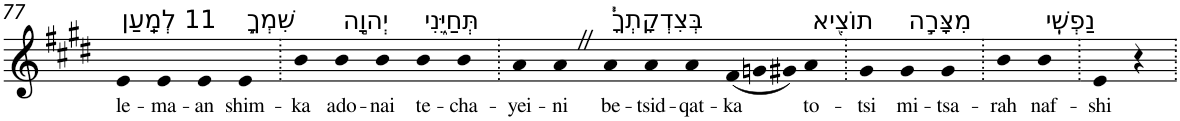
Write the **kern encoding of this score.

**kern	**text
*part1	*part1
*staff1	*staff1
*I"Piano	*
*I'Pno	*
!!LO:PB:g=z
*clefG2	*
*k[f#c#g#d#]	*
*E:	*
=77	=77
!LO:TX:a:t=11 לְמַֽעַן	!
!	!LO:LY:b
4e	le-
!	!LO:LY:b
4e	-ma-
!	!LO:LY:b
4e	-an
!LO:TX:a:t=שִׁמְךָ֣	!
!	!LO:LY:b
4e	shim-
=78.	=78.
!	!LO:LY:b
4b	-ka
!LO:TX:a:t=יְהוָ֣ה	!
!	!LO:LY:b
4b	ado-
!	!LO:LY:b
4b	-nai
!LO:TX:a:t=תְּחַיֵּ֑נִי	!
!	!LO:LY:b
4b	te-
!	!LO:LY:b
4b	-cha-
=79.	=79.
!	!LO:LY:b
4a	-yei-
!	!LO:LY:b
4aZ	-ni
!LO:TX:a:t=בְּצִדְקָתְךָ֓	!
!	!LO:LY:b
4a	be-
!	!LO:LY:b
4a	-tsid-
!	!LO:LY:b
4a	-qat-
*Xtuplet	*
!	!LO:LY:b
(12f#	-ka
12gn	.
12g#X)	.
!LO:TX:a:t=תוֹצִ֖יא	!
!	!LO:LY:b
4a	to-
=80.	=80.
!	!LO:LY:b
4g#	-tsi
!LO:TX:a:t=מִצָּרָ֣ה	!
!	!LO:LY:b
4g#	mi-
!	!LO:LY:b
4g#	-tsa-
=81.	=81.
!	!LO:LY:b
4b	-rah
!LO:TX:a:t=נַפְשִֽׁי	!
!	!LO:LY:b
4b	naf-
=82.	=82.
!	!LO:LY:b
4e	-shi
4r	.
=.	=.
*-	*-
